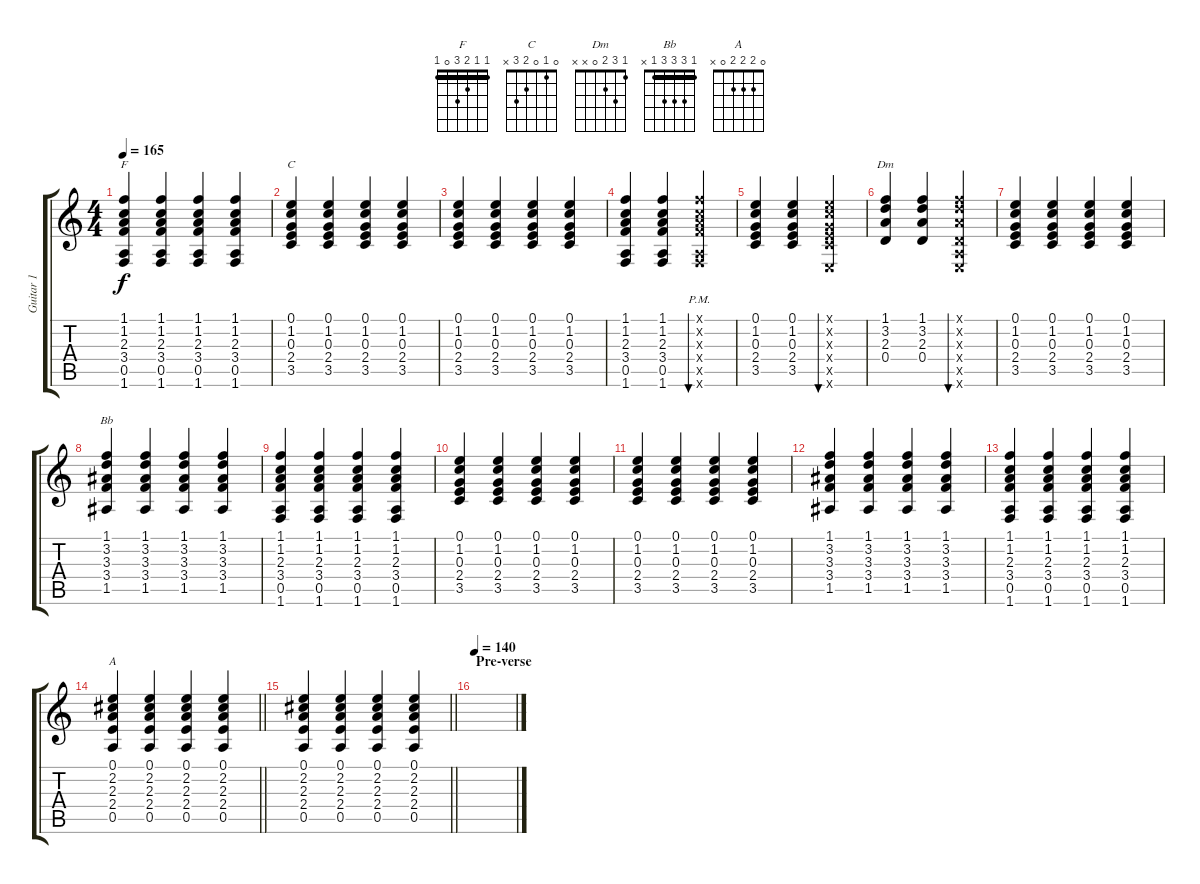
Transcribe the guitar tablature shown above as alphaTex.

\track ("Guitar 1" "Guitar 1") {instrument acousticguitarsteel}
\staff {score tabs}
\tuning (E4 B3 G3 D3 A2 E2) {hide}
\chord ("F" 1 1 2 3 0 1) {barre 1}
\chord ("C" 0 1 0 2 3 x)
\chord ("Dm" 1 3 2 0 x x)
\chord ("Bb" 1 3 3 3 1 x) {barre 1}
\chord ("A" 0 2 2 2 0 x)
\ts (4 4)
\tempo 165
\clef g2
\ks c
(1.1 1.2 2.3 3.4 0.5 1.6).4{ch "F" dy f} (1.1 1.2 2.3 3.4 0.5 1.6).4 (1.1 1.2 2.3 3.4 0.5 1.6).4 (1.1 1.2 2.3 3.4 0.5 1.6).4 |
(0.1 1.2 0.3 2.4 3.5).4{ch "C"} (0.1 1.2 0.3 2.4 3.5).4 (0.1 1.2 0.3 2.4 3.5).4 (0.1 1.2 0.3 2.4 3.5).4 |
(0.1 1.2 0.3 2.4 3.5).4 (0.1 1.2 0.3 2.4 3.5).4 (0.1 1.2 0.3 2.4 3.5).4 (0.1 1.2 0.3 2.4 3.5).4 |
(1.1 1.2 2.3 3.4 0.5 1.6).4 (1.1 1.2 2.3 3.4 0.5 1.6).4 (1.1{x} 1.2{x} 2.3{pm x} 3.4{x} 0.5{x} 1.6{x}).4{bu 60} |
(0.1 1.2 0.3 2.4 3.5).4 (0.1 1.2 0.3 2.4 3.5).4 (0.1{x} 1.2{x} 0.3{x} 2.4{x} 3.5{x} 0.6{x}).4{bu 30} |
(1.1 3.2 2.3 0.4).4{ch "Dm"} (1.1 3.2 2.3 0.4).4 (1.1{x} 3.2{x} 2.3{x} 0.4{x} 0.5{x} 0.6{x}).4{bu 30} |
(0.1 1.2 0.3 2.4 3.5).4 (0.1 1.2 0.3 2.4 3.5).4 (0.1 1.2 0.3 2.4 3.5).4 (0.1 1.2 0.3 2.4 3.5).4 |
(1.1 3.2 3.3 3.4 1.5).4{ch "Bb"} (1.1 3.2 3.3 3.4 1.5).4 (1.1 3.2 3.3 3.4 1.5).4 (1.1 3.2 3.3 3.4 1.5).4 |
(1.1 1.2 2.3 3.4 0.5 1.6).4 (1.1 1.2 2.3 3.4 0.5 1.6).4 (1.1 1.2 2.3 3.4 0.5 1.6).4 (1.1 1.2 2.3 3.4 0.5 1.6).4 |
(0.1 1.2 0.3 2.4 3.5).4 (0.1 1.2 0.3 2.4 3.5).4 (0.1 1.2 0.3 2.4 3.5).4 (0.1 1.2 0.3 2.4 3.5).4 |
(0.1 1.2 0.3 2.4 3.5).4 (0.1 1.2 0.3 2.4 3.5).4 (0.1 1.2 0.3 2.4 3.5).4 (0.1 1.2 0.3 2.4 3.5).4 |
(1.1 3.2 3.3 3.4 1.5).4 (1.1 3.2 3.3 3.4 1.5).4 (1.1 3.2 3.3 3.4 1.5).4 (1.1 3.2 3.3 3.4 1.5).4 |
(1.1 1.2 2.3 3.4 0.5 1.6).4 (1.1 1.2 2.3 3.4 0.5 1.6).4 (1.1 1.2 2.3 3.4 0.5 1.6).4 (1.1 1.2 2.3 3.4 0.5 1.6).4 |
\barLineRight lightlight
(0.1 2.2 2.3 2.4 0.5).4{ch "A"} (0.1 2.2 2.3 2.4 0.5).4 (0.1 2.2 2.3 2.4 0.5).4 (0.1 2.2 2.3 2.4 0.5).4 |
\barLineRight lightlight
(0.1 2.2 2.3 2.4 0.5).4 (0.1 2.2 2.3 2.4 0.5).4 (0.1 2.2 2.3 2.4 0.5).4 (0.1 2.2 2.3 2.4 0.5).4 |
\section ("" "Pre-verse")
\tempo 140
